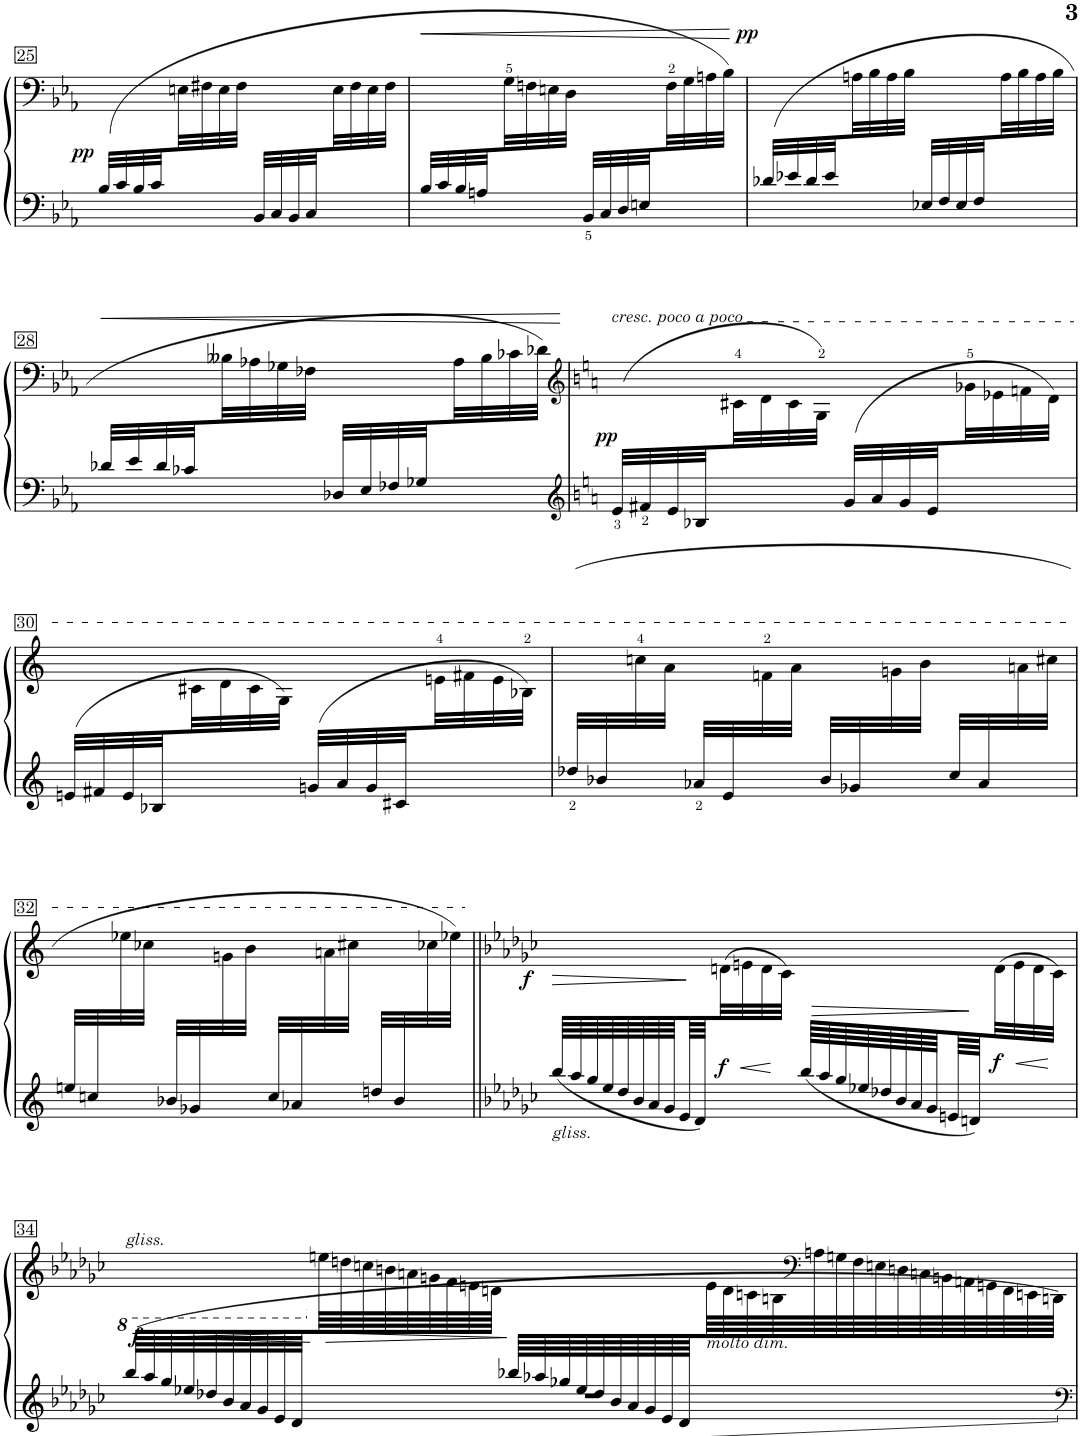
**kern	**kern	**dynam
*part1	*part1	*part1
*staff2	*staff1	*staff1/2
*I"VI	*	*
!!LO:PB:g=z
*clefF4	*clefF4	*
*k[b-e-a-]	*k[b-e-a-]	*
*M2/4	*M2/4	*
=25	=25	=25
*	*^	*
!	!	!	!LO:DY:a=2
(32B-/LLL	2ryy	8ryy	pp
32c/	.	.	.
32B-/	.	.	.
32c/	.	.	.
8ryy	.	32En\	.
.	.	32F#X\	.
.	.	32E\	.
.	.	32F#\JJJ	.
32BB-/LLL	.	8ryy	.
32C/	.	.	.
32BB-/	.	.	.
32C/	.	.	.
8ryy	.	32E\	.
.	.	32F#\	.
.	.	32E\	.
.	.	32F#\JJJ	.
=26	=26	=26	=26
!	!	!	!LO:HP:b
32B-/LLL	2ryy	8ryy	<
32c/	.	.	.
32B-/	.	.	.
32An/	.	.	.
8ryy	.	32G>\	.
.	.	32Fn\	.
.	.	32En\	.
.	.	32D\JJJ	.
32BB-/LLL	.	8ryy	.
32C/	.	.	.
32D/	.	.	.
32En/	.	.	.
8ryy	.	32F>\	.
.	.	32G\	.
.	.	32An\	.
.	.	32B-\JJJ)	.
*	*v	*v	*
.	.	[
=27	=27	=27
*	*^	*
!	!	!	!LO:DY:a
(32d-X/LLL	2ryy	8ryy	pp
32e-X/	.	.	.
32d-/	.	.	.
32e-/	.	.	.
8ryy	.	32An\	.
.	.	32B-\	.
.	.	32A\	.
.	.	32B-\JJJ	.
32E-X/LLL	.	8ryy	.
32F/	.	.	.
32E-/	.	.	.
32F/	.	.	.
8ryy	.	32A\	.
.	.	32B-\	.
.	.	32A\	.
.	.	32B-\JJJ	.
!!LO:LB:g=z	!!
=28	=28	=28	=28
!	!	!	!LO:HP:b
32d-X/LLL	2ryy	8ryy	<
32e-/	.	.	.
32d-/	.	.	.
32c-X/	.	.	.
8ryy	.	32B--X\	.
.	.	32A-X\	.
.	.	32G-X\	.
.	.	32F-X\JJJ	.
32D-X/LLL	.	8ryy	.
32E-/	.	.	.
32F-X/	.	.	.
32G-X/	.	.	.
8ryy	.	32A-\	.
.	.	32B--\	.
.	.	32c-X\	.
.	.	32d-X\JJJ)	.
*	*v	*v	*
.	.	[
=29	=29	=29
*clefG2	*clefG2	*
*k[]	*k[]	*
*	*^	*
!	!LO:TX:a:i:t=cresc. poco a poco	!	!
!	!	!	!LO:DY:a=2
(32e/LLL	2ryy	8ryy	pp
32f#X/	.	.	.
32e/	.	.	.
32B-X/	.	.	.
8ryy	.	32c#X>\	.
.	.	32d\	.
.	.	32c#\	.
.	.	32G>\JJJ)	.
(32g/LLL	.	8ryy	.
32a/	.	.	.
32g/	.	.	.
32e/	.	.	.
8ryy	.	32g-X>\	.
.	.	32e-X\	.
.	.	32fn\	.
.	.	32d\JJJ)	.
!!LO:LB:g=z	!!
=30	=30	=30	=30
(32en/LLL	2ryy	8ryy	.
32f#X/	.	.	.
32e/	.	.	.
32B-X/	.	.	.
8ryy	.	32c#X\	.
.	.	32d\	.
.	.	32c#\	.
.	.	32G\JJJ)	.
(32gn/LLL	.	8ryy	.
32a/	.	.	.
32g/	.	.	.
32c#X/	.	.	.
8ryy	.	32en>\	.
.	.	32f#X\	.
.	.	32e\	.
.	.	32B-X>\JJJ)	.
=31	=31	=31	=31
(32dd-X/LLL	2ryy	16ryy	.
32b-X/	.	.	.
16ryy	.	32ccn>\	.
.	.	32a\JJJ	.
32a-X/LLL	.	16ryy	.
32e/	.	.	.
16ryy	.	32fn>\	.
.	.	32a\JJJ	.
32b-/LLL	.	16ryy	.
32g-X/	.	.	.
16ryy	.	32gn\	.
.	.	32b\JJJ	.
32cc/LLL	.	16ryy	.
32a-/	.	.	.
16ryy	.	32an\	.
.	.	32cc#X\JJJ	.
!!LO:LB:g=z	!!
=32	=32	=32	=32
32een/LLL	2ryy	16ryy	.
32ccn/	.	.	.
16ryy	.	32ee-X\	.
.	.	32cc-X\JJJ	.
32b-X/LLL	.	16ryy	.
32g-X/	.	.	.
16ryy	.	32gn\	.
.	.	32b\JJJ	.
32cc/LLL	.	16ryy	.
32a-X/	.	.	.
16ryy	.	32an\	.
.	.	32cc#X\JJJ	.
32ddn/LLL	.	16ryy	.
32b-/	.	.	.
16ryy	.	32cc-X\	.
.	.	32ee-X\JJJ)	.
=33||	=33||	=33||	=33||
*k[b-e-a-d-g-c-]	*k[b-e-a-d-g-c-]	*	*
!LO:TX:b:i:t=gliss.	!	!	!
!	!	!	!LO:DY:a=2
64bb-/LLLL	2ryy	32ryy	f
64aa-/	.	.	.
*	*v	*v	*
64gg-/	.	.
64ee-/	.	.
64dd-/	.	.
64b-/	.	.
64a-/	.	.
64g-/	.	.
64e-/	.	.
64d-/JJJ	.	.
*	*^	*
*	*	*Xtuplet	*
!	!	!	!LO:HP:b
!	!	!	!LO:DY:n=1:a=2
16.ryy	.	(128%3dn\LL	< f
.	.	128%3en\	.
.	.	128%3d\	.
.	.	128%3c-\JJJ)	.
64bb-/LLLL	.	32ryy	[
64aa-/	.	.	.
*	*v	*v	*
64gg-/	.	.
64ee-X/	.	.
64dd-X/	.	.
64b-/	.	.
64a-/	.	.
64g-/	.	.
64en/	.	.
64dn/JJJ	.	.
*	*^	*
!	!	!	!LO:HP:b
!	!	!	!LO:DY:n=2:a=2
16.ryy	.	(128%3d\LL	< f
.	.	128%3e\	.
.	.	128%3d\	.
.	.	128%3c-\JJJ)	.
*	*v	*v	*
.	.	[
!!LO:LB:g=z
=34	=34	=34
*Xtuplet	*	*
*^	*	*
!	!	!LO:TX:a:i:t=gliss.	!
!	!	!	!LO:DY:b
(90bbb-/LLLL	2r	9ryy	f
*8va	*	*	*
90aaa-/	.	.	.
90ggg-/	.	.	.
90eee-X/	.	.	.
90ddd-X/	.	.	.
90bb-/	.	.	.
90aa-/	.	.	.
90gg-/	.	.	.
90ee-/	.	.	.
90dd-/JJJ	.	.	.
*X8va	*	*	*
!	!	!	!LO:HP:b
10ryy	.	90een\LLL	>
.	.	90ddn\	.
.	.	90ccn\	.
.	.	90bn\	.
.	.	90an\	.
.	.	90gn\	.
.	.	90f\	.
.	.	90en\	.
.	.	90dn\JJJJ	.
90bb-X/LLLL	.	9ryy	]
90aa-X/	.	.	.
90gg-X/	.	.	.
90ee-/	.	.	.
90dd-/	.	.	.
90b-/	.	.	.
90a-/	.	.	.
90g-/	.	.	.
90e-/	.	.	.
90d-/JJJ	.	.	.
!	!	!LO:TX:b:i:t=molto dim.	!
45%8ryy	.	90e\LLL	.
.	.	90d\	.
.	.	90cn\	.
.	.	90Bn\	.
*	*	*clefF4	*
.	.	90An\	.
.	.	90Gn\	.
.	.	90F\	.
.	.	90En\	.
.	.	90Dn\	.
.	.	90Cn\	.
.	.	90BBn\	.
.	.	90AAn\	.
.	.	90GGn\	.
.	.	90FF\	.
.	.	90EEn\	.
.	.	90DDn\JJJJ)	.
*v	*v	*	*
=	=	=
*-	*-	*-
